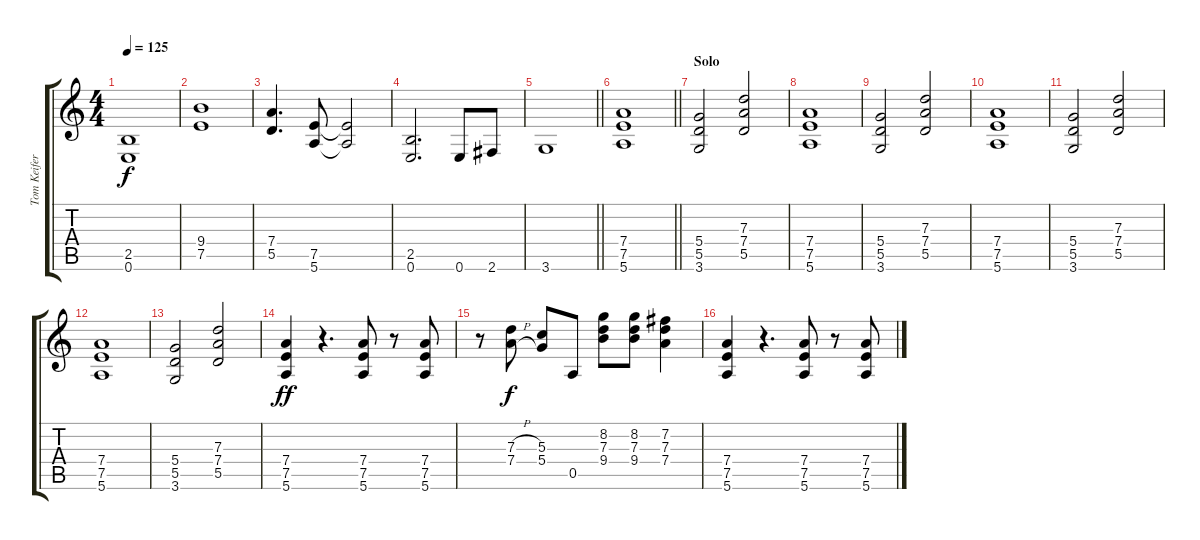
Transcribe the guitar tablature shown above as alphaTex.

\track ("Tom Keifer -Rhytm Guitar " "Tom Keifer") {instrument distortionguitar}
\staff {score tabs}
\tuning (E4 B3 G3 D3 A2 E2) {hide}
\ts (4 4)
\tempo 125
\clef g2
\ks c
(2.5{t} 0.6{t}).1{dy f} |
(9.4 7.5).1 |
(7.4 5.5).4{d} (7.5 5.6).8 (7.5{t} 5.6{t}).2 |
(2.5 0.6).2{d} 0.6.8 2.6.8 |
\barLineRight lightlight
3.6.1 |
\section ("" "")
\barLineRight lightlight
(7.4 7.5 5.6).1 |
\section ("" "Solo")
(5.4 5.5 3.6).2 (7.3 7.4 5.5).2 |
(7.4 7.5 5.6).1 |
(5.4 5.5 3.6).2 (7.3 7.4 5.5).2 |
(7.4 7.5 5.6).1 |
(5.4 5.5 3.6).2 (7.3 7.4 5.5).2 |
(7.4 7.5 5.6).1 |
(5.4 5.5 3.6).2 (7.3 7.4 5.5).2 |
(7.4 7.5 5.6).4{dy ff} r.4{d} (7.4 7.5 5.6).8 r.8 (7.4 7.5 5.6).8 |
r.8 (7.3{h} 7.4{h}).8{dy f} (5.3 5.4).8 0.5.8 (8.2 7.3 9.4).8 (8.2 7.3 9.4).8 (7.2 7.3 7.4).4 |
(7.4 7.5 5.6).4 r.4{d} (7.4 7.5 5.6).8 r.8 (7.4 7.5 5.6).8
